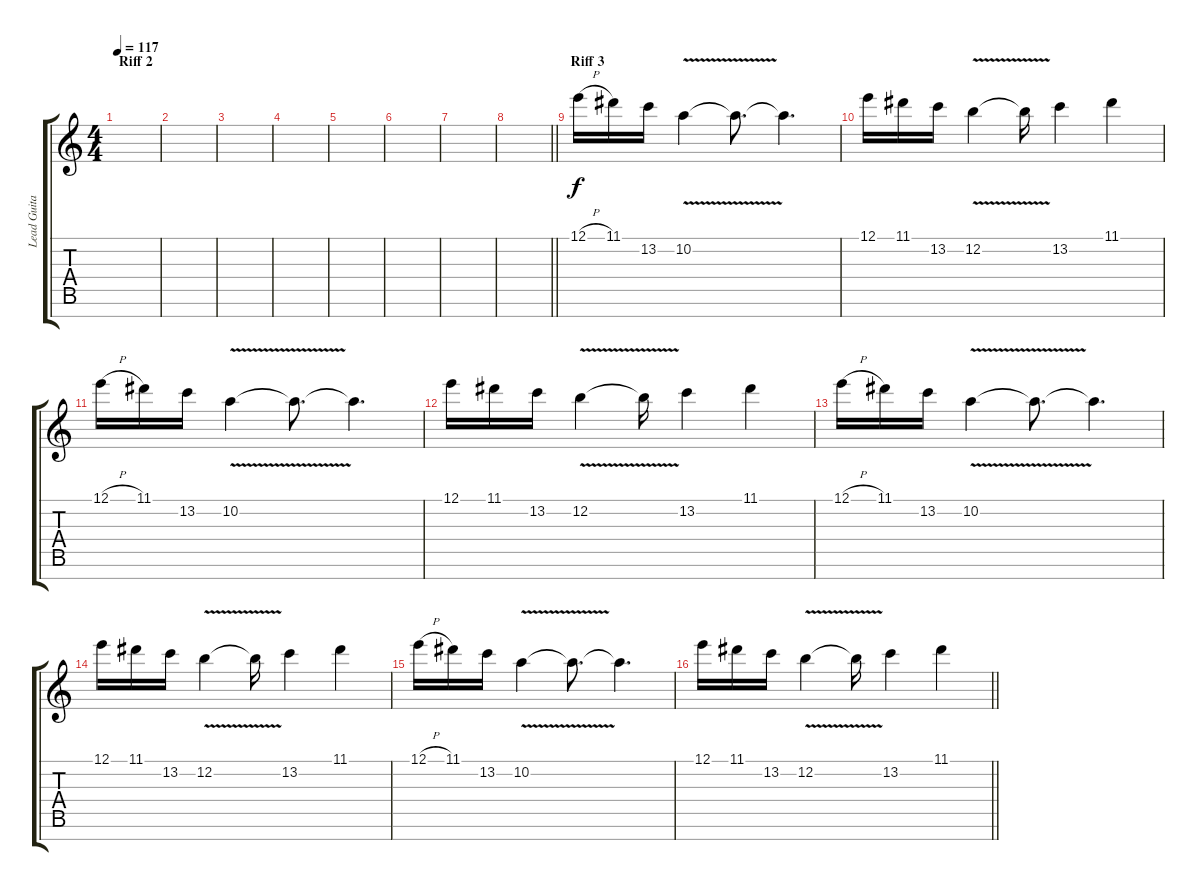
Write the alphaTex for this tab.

\track ("Lead Guitar" "Lead Guita") {instrument distortionguitar}
\staff {score tabs}
\tuning (E4 B3 G3 D3 A2 E2 B1) {hide}
\ts (4 4)
\section ("" "Riff 2")
\tempo 117
\clef g2
\ks c
|
|
|
|
|
|
|
\barLineRight lightlight
|
\section ("" "Riff 3")
12.1{h}.16 11.1.16 13.2.16 10.2{v}.4 10.2{t}.8{d} 10.2{t}.4{d} |
12.1.16 11.1.16 13.2.16 12.2{v}.4 12.2{t}.16 13.2.4 11.1.4 |
12.1{h}.16 11.1.16 13.2.16 10.2{v}.4 10.2{t}.8{d} 10.2{t}.4{d} |
12.1.16 11.1.16 13.2.16 12.2{v}.4 12.2{t}.16 13.2.4 11.1.4 |
12.1{h}.16 11.1.16 13.2.16 10.2{v}.4 10.2{t}.8{d} 10.2{t}.4{d} |
12.1.16 11.1.16 13.2.16 12.2{v}.4 12.2{t}.16 13.2.4 11.1.4 |
12.1{h}.16 11.1.16 13.2.16 10.2{v}.4 10.2{t}.8{d} 10.2{t}.4{d} |
\barLineRight lightlight
12.1.16 11.1.16 13.2.16 12.2{v}.4 12.2{t}.16 13.2.4 11.1.4
